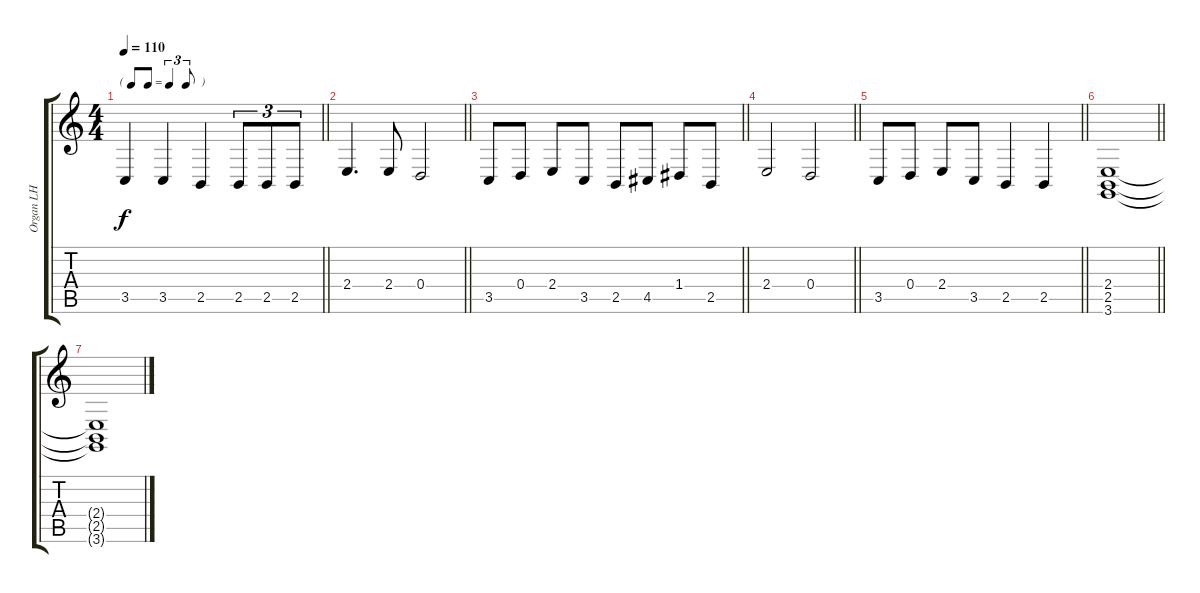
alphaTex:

\track ("Organ LH" "Organ LH") {instrument drawbarorgan}
\staff {score tabs}
\tuning (E4 B3 G3 D3 A2 E2) {hide}
\ts (4 4)
\tf triplet8th
\tempo 110
\clef g2
\barLineRight lightlight
\ks c
3.5.4{dy f} 3.5.4 2.5.4 2.5.8{tu (3 2)} 2.5.8{tu (3 2)} 2.5.8{tu (3 2)} |
\barLineRight lightlight
2.4.4{d} 2.4.8 0.4.2 |
\barLineRight lightlight
3.5.8 0.4.8 2.4.8 3.5.8 2.5.8 4.5.8 1.4.8 2.5.8 |
\barLineRight lightlight
2.4.2 0.4.2 |
\barLineRight lightlight
3.5.8 0.4.8 2.4.8 3.5.8 2.5.4 2.5.4 |
\barLineRight lightlight
(2.4 2.5 3.6).1 |
(2.4{t} 2.5{t} 3.6{t}).1
